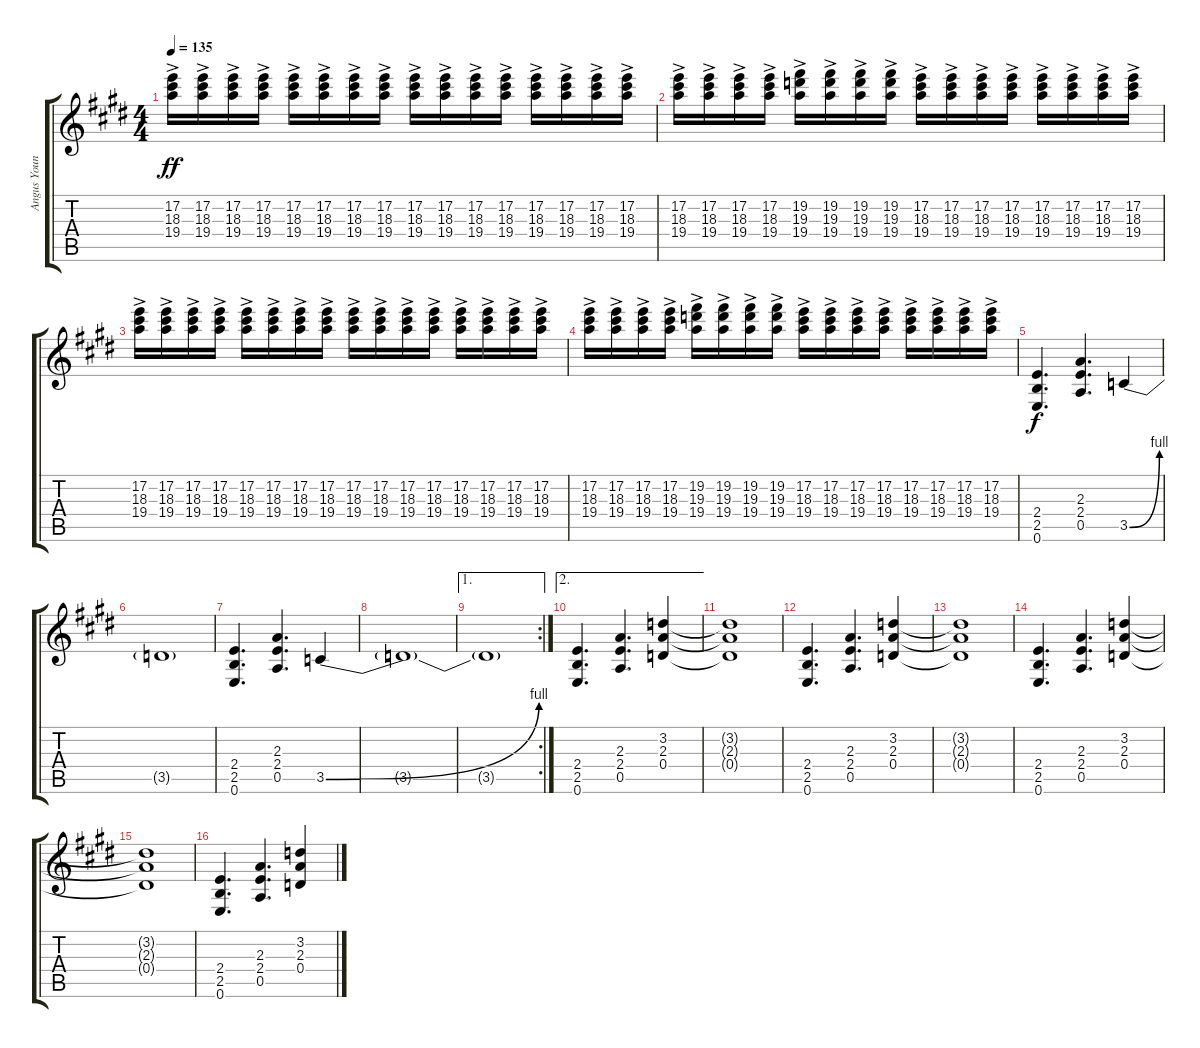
\track ("Angus Young" "Angus Youn") {instrument distortionguitar}
\staff {score tabs}
\tuning (E4 B3 G3 D3 A2 E2) {hide}
\ts (4 4)
\tempo 135
\clef g2
\ks e
(17.2{ac} 18.3{ac} 19.4{ac}).16{dy ff} (17.2{ac} 18.3{ac} 19.4{ac}).16 (17.2{ac} 18.3{ac} 19.4{ac}).16 (17.2{ac} 18.3{ac} 19.4{ac}).16 (17.2{ac} 18.3{ac} 19.4{ac}).16 (17.2{ac} 18.3{ac} 19.4{ac}).16 (17.2{ac} 18.3{ac} 19.4{ac}).16 (17.2{ac} 18.3{ac} 19.4{ac}).16 (17.2{ac} 18.3{ac} 19.4{ac}).16 (17.2{ac} 18.3{ac} 19.4{ac}).16 (17.2{ac} 18.3{ac} 19.4{ac}).16 (17.2{ac} 18.3{ac} 19.4{ac}).16 (17.2{ac} 18.3{ac} 19.4{ac}).16 (17.2{ac} 18.3{ac} 19.4{ac}).16 (17.2{ac} 18.3{ac} 19.4{ac}).16 (17.2{ac} 18.3{ac} 19.4{ac}).16 |
(17.2{ac} 18.3{ac} 19.4{ac}).16 (17.2{ac} 18.3{ac} 19.4{ac}).16 (17.2{ac} 18.3{ac} 19.4{ac}).16 (17.2{ac} 18.3{ac} 19.4{ac}).16 (19.2{ac} 19.3{ac} 19.4{ac}).16 (19.2{ac} 19.3{ac} 19.4{ac}).16 (19.2{ac} 19.3{ac} 19.4{ac}).16 (19.2{ac} 19.3{ac} 19.4{ac}).16 (17.2{ac} 18.3{ac} 19.4{ac}).16 (17.2{ac} 18.3{ac} 19.4{ac}).16 (17.2{ac} 18.3{ac} 19.4{ac}).16 (17.2{ac} 18.3{ac} 19.4{ac}).16 (17.2{ac} 18.3{ac} 19.4{ac}).16 (17.2{ac} 18.3{ac} 19.4{ac}).16 (17.2{ac} 18.3{ac} 19.4{ac}).16 (17.2{ac} 18.3{ac} 19.4{ac}).16 |
(17.2{ac} 18.3{ac} 19.4{ac}).16 (17.2{ac} 18.3{ac} 19.4{ac}).16 (17.2{ac} 18.3{ac} 19.4{ac}).16 (17.2{ac} 18.3{ac} 19.4{ac}).16 (17.2{ac} 18.3{ac} 19.4{ac}).16 (17.2{ac} 18.3{ac} 19.4{ac}).16 (17.2{ac} 18.3{ac} 19.4{ac}).16 (17.2{ac} 18.3{ac} 19.4{ac}).16 (17.2{ac} 18.3{ac} 19.4{ac}).16 (17.2{ac} 18.3{ac} 19.4{ac}).16 (17.2{ac} 18.3{ac} 19.4{ac}).16 (17.2{ac} 18.3{ac} 19.4{ac}).16 (17.2{ac} 18.3{ac} 19.4{ac}).16 (17.2{ac} 18.3{ac} 19.4{ac}).16 (17.2{ac} 18.3{ac} 19.4{ac}).16 (17.2{ac} 18.3{ac} 19.4{ac}).16 |
(17.2{ac} 18.3{ac} 19.4{ac}).16 (17.2{ac} 18.3{ac} 19.4{ac}).16 (17.2{ac} 18.3{ac} 19.4{ac}).16 (17.2{ac} 18.3{ac} 19.4{ac}).16 (19.2{ac} 19.3{ac} 19.4{ac}).16 (19.2{ac} 19.3{ac} 19.4{ac}).16 (19.2{ac} 19.3{ac} 19.4{ac}).16 (19.2{ac} 19.3{ac} 19.4{ac}).16 (17.2{ac} 18.3{ac} 19.4{ac}).16 (17.2{ac} 18.3{ac} 19.4{ac}).16 (17.2{ac} 18.3{ac} 19.4{ac}).16 (17.2{ac} 18.3{ac} 19.4{ac}).16 (17.2{ac} 18.3{ac} 19.4{ac}).16 (17.2{ac} 18.3{ac} 19.4{ac}).16 (17.2{ac} 18.3{ac} 19.4{ac}).16 (17.2{ac} 18.3{ac} 19.4{ac}).16 |
(2.4 2.5 0.6).4{d dy f} (2.3 2.4 0.5).4{d} 3.5{be (bend 0 0 60 4)}.4 |
3.5{t}.1 |
(2.4 2.5 0.6).4{d} (2.3 2.4 0.5).4{d} 3.5{be (bend 0 0 60 4)}.4 |
3.5{t}.1 |
\ae 1
\rc 2
3.5{t}.1 |
\ae 2
(2.4 2.5 0.6).4{d} (2.3 2.4 0.5).4{d} (3.2 2.3 0.4).4 |
(3.2{t} 2.3{t} 0.4{t}).1 |
(2.4 2.5 0.6).4{d} (2.3 2.4 0.5).4{d} (3.2 2.3 0.4).4 |
(3.2{t} 2.3{t} 0.4{t}).1 |
(2.4 2.5 0.6).4{d} (2.3 2.4 0.5).4{d} (3.2 2.3 0.4).4 |
(3.2{t} 2.3{t} 0.4{t}).1 |
(2.4 2.5 0.6).4{d} (2.3 2.4 0.5).4{d} (3.2 2.3 0.4).4
